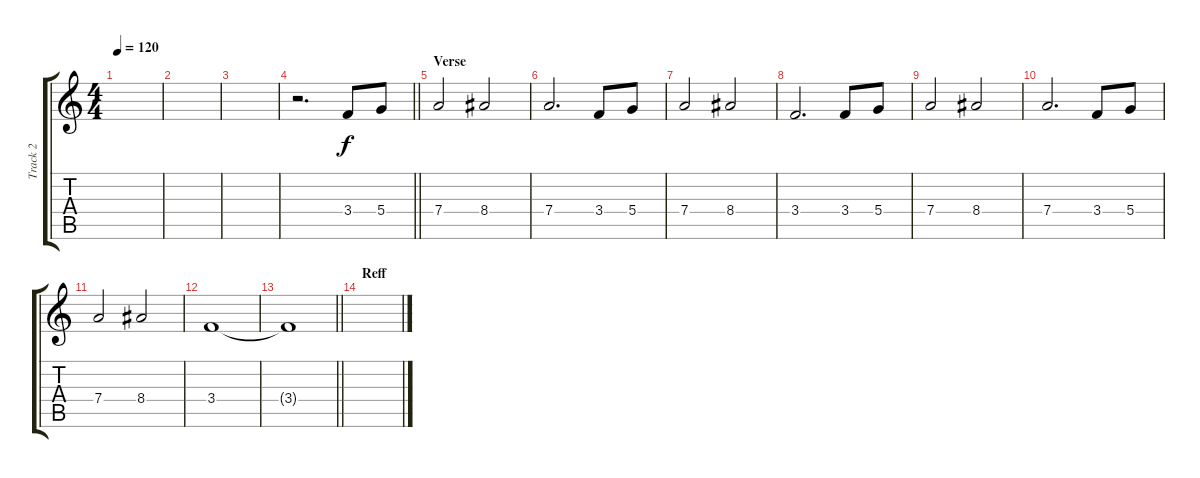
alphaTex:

\track ("Track 2" "Track 2") {instrument overdrivenguitar}
\staff {score tabs}
\tuning (E4 B3 G3 D3 A2 E2) {hide}
\ts (4 4)
\tempo 120
\clef g2
\ks c
|
|
|
\barLineRight lightlight
r.2{d} 3.4.8 5.4.8 |
\section ("" "Verse")
7.4.2 8.4.2 |
7.4.2{d} 3.4.8 5.4.8 |
7.4.2 8.4.2 |
3.4.2{d} 3.4.8 5.4.8 |
7.4.2 8.4.2 |
7.4.2{d} 3.4.8 5.4.8 |
7.4.2 8.4.2 |
3.4.1 |
\barLineRight lightlight
3.4{t}.1 |
\section ("" "Reff")
